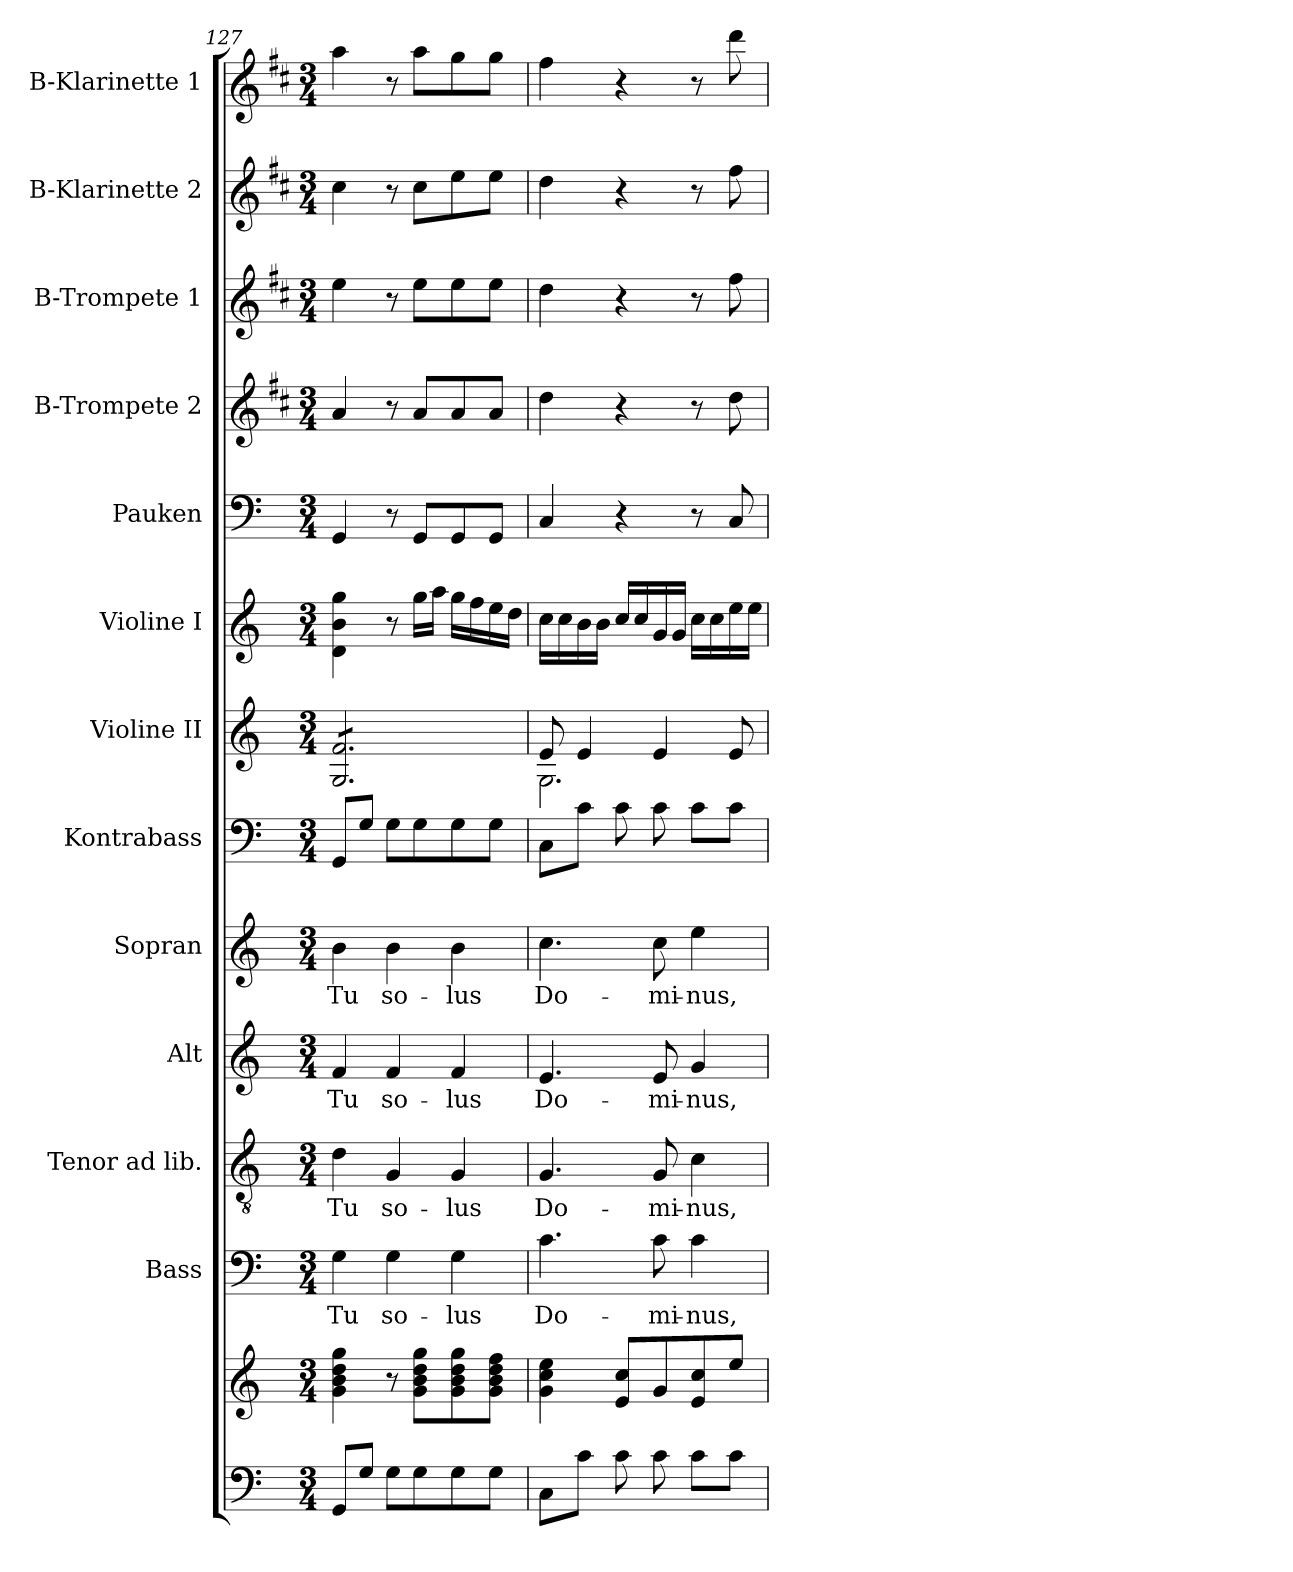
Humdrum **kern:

**kern	**kern	**kern	**text	**kern	**text	**kern	**text	**kern	**text	**kern	**kern	**kern	**kern	**kern	**kern	**kern	**kern
*part13	*part13	*part12	*part12	*part11	*part11	*part10	*part10	*part9	*part9	*part8	*part7	*part6	*part5	*part4	*part3	*part2	*part1
*staff14	*staff13	*staff12	*staff12	*staff11	*staff11	*staff10	*staff10	*staff9	*staff9	*staff8	*staff7	*staff6	*staff5	*staff4	*staff3	*staff2	*staff1
*	*	*I"Bass	*	*I"Tenor ad lib.	*	*I"Alt	*	*I"Sopran	*	*I"Kontrabass	*I"Violine II	*I"Violine I	*I"Pauken	*I"B-Trompete 2	*I"B-Trompete 1	*I"B-Klarinette 2	*I"B-Klarinette 1
*	*	*I'B.	*	*I'T.	*	*I'A.	*	*I'S.	*	*I'Kb.	*I'Vl. II	*I'Vl. I	*I'Pk.	*I'Trp. 2	*I'Trp. 1	*I'B Kl. 2	*I'B Kl. 1
*clefF4	*clefG2	*clefF4	*	*clefGv2	*	*clefG2	*	*clefG2	*	*clefF4	*clefG2	*clefG2	*clefF4	*clefG2	*clefG2	*clefG2	*clefG2
*	*	*	*	*	*	*	*	*	*	*ITrd7c12	*	*	*	*ITrd1c2	*ITrd1c2	*ITrd1c2	*ITrd1c2
*k[]	*k[]	*k[]	*	*k[]	*	*k[]	*	*k[]	*	*k[]	*k[]	*k[]	*k[]	*k[]	*k[]	*k[]	*k[]
*C:	*C:	*C:	*	*C:	*	*C:	*	*C:	*	*C:	*C:	*C:	*C:	*C:	*C:	*C:	*C:
*M3/4	*M3/4	*M3/4	*	*M3/4	*	*M3/4	*	*M3/4	*	*M3/4	*M3/4	*M3/4	*M3/4	*M3/4	*M3/4	*M3/4	*M3/4
=127	=127	=127	=127	=127	=127	=127	=127	=127	=127	=127	=127	=127	=127	=127	=127	=127	=127
!	!	!	!LO:LY:b	!	!LO:LY:b	!	!LO:LY:b	!	!LO:LY:b	!	!	!	!	!	!	!	!
*	*	*	*	*	*	*	*	*	*	*	*tremolo	*	*	*	*	*	*
8GG/L	4g\ 4b\ 4dd\ 4gg\	4G\	Tu	4d\	Tu	4f/	Tu	4b\	Tu	8GGG/L	8G/ 8f/L	4d\ 4b\ 4gg\	4GG/	4g/	4dd\	4b\	4gg\
8G/J	.	.	.	.	.	.	.	.	.	8GG/J	8G/ 8f/	.	.	.	.	.	.
!	!	!	!LO:LY:b	!	!LO:LY:b	!	!LO:LY:b	!	!LO:LY:b	!	!	!	!	!	!	!	!
8G\L	8r	4G\	so-	4G/	so-	4f/	so-	4b\	so-	8GG\L	8G/ 8f/	8r	8r	8r	8r	8r	8r
8G\	8g\ 8b\ 8dd\ 8gg\L	.	.	.	.	.	.	.	.	8GG\	8G/ 8f/	16gg\LL	8GG/L	8g/L	8dd\L	8b\L	8gg\L
.	.	.	.	.	.	.	.	.	.	.	.	16aa\JJ	.	.	.	.	.
!	!	!	!LO:LY:b	!	!LO:LY:b	!	!LO:LY:b	!	!LO:LY:b	!	!	!	!	!	!	!	!
8G\	8g\ 8b\ 8dd\ 8gg\	4G\	-lus	4G/	-lus	4f/	-lus	4b\	-lus	8GG\	8G/ 8f/	16gg\LL	8GG/	8g/	8dd\	8dd\	8ff\
.	.	.	.	.	.	.	.	.	.	.	.	16ff\	.	.	.	.	.
8G\J	8g\ 8b\ 8dd\ 8ff\J	.	.	.	.	.	.	.	.	8GG\J	8G/ 8f/J	16ee\	8GG/J	8g/J	8dd\J	8dd\J	8ff\J
*	*	*	*	*	*	*	*	*	*	*	*Xtremolo	*	*	*	*	*	*
.	.	.	.	.	.	.	.	.	.	.	.	16dd\JJ	.	.	.	.	.
!!LO:PB:g=z
=128	=128	=128	=128	=128	=128	=128	=128	=128	=128	=128	=128	=128	=128	=128	=128	=128	=128
!	!	!	!LO:LY:b	!	!LO:LY:b	!	!LO:LY:b	!	!LO:LY:b	!	!	!	!	!	!	!	!
*	*	*	*	*	*	*	*	*	*	*	*^	*	*	*	*	*	*
8C\L	4g\ 4cc\ 4ee\	4.c\	Do-	4.G/	Do-	4.e/	Do-	4.cc\	Do-	8CC\L	8e/	2.G\	16cc\LL	4C/	4cc\	4cc\	4cc\	4ee\
.	.	.	.	.	.	.	.	.	.	.	.	.	16cc\	.	.	.	.	.
8c\J	.	.	.	.	.	.	.	.	.	8C\J	4e/	.	16b\	.	.	.	.	.
.	.	.	.	.	.	.	.	.	.	.	.	.	16b\JJ	.	.	.	.	.
8c\	8e/ 8cc/L	.	.	.	.	.	.	.	.	8C\	.	.	16cc/LL	4r	4r	4r	4r	4r
.	.	.	.	.	.	.	.	.	.	.	.	.	16cc/	.	.	.	.	.
!	!	!	!LO:LY:b	!	!LO:LY:b	!	!LO:LY:b	!	!LO:LY:b	!	!	!	!	!	!	!	!	!
8c\	8g/	8c\	-mi-	8G/	-mi-	8e/	-mi-	8cc\	-mi-	8C\	4e/	.	16g/	.	.	.	.	.
.	.	.	.	.	.	.	.	.	.	.	.	.	16g/JJ	.	.	.	.	.
!	!	!	!LO:LY:b	!	!LO:LY:b	!	!LO:LY:b	!	!LO:LY:b	!	!	!	!	!	!	!	!	!
8c\L	8e/ 8cc/	4c\	-nus,	4c\	-nus,	4g/	-nus,	4ee\	-nus,	8C\L	.	.	16cc\LL	8r	8r	8r	8r	8r
.	.	.	.	.	.	.	.	.	.	.	.	.	16cc\	.	.	.	.	.
8c\J	8ee/J	.	.	.	.	.	.	.	.	8C\J	8e/	.	16ee\	8C/	8cc\	8ee\	8ee\	8ccc\
.	.	.	.	.	.	.	.	.	.	.	.	.	16ee\JJ	.	.	.	.	.
*	*	*	*	*	*	*	*	*	*	*	*v	*v	*	*	*	*	*	*
=	=	=	=	=	=	=	=	=	=	=	=	=	=	=	=	=	=
*-	*-	*-	*-	*-	*-	*-	*-	*-	*-	*-	*-	*-	*-	*-	*-	*-	*-
